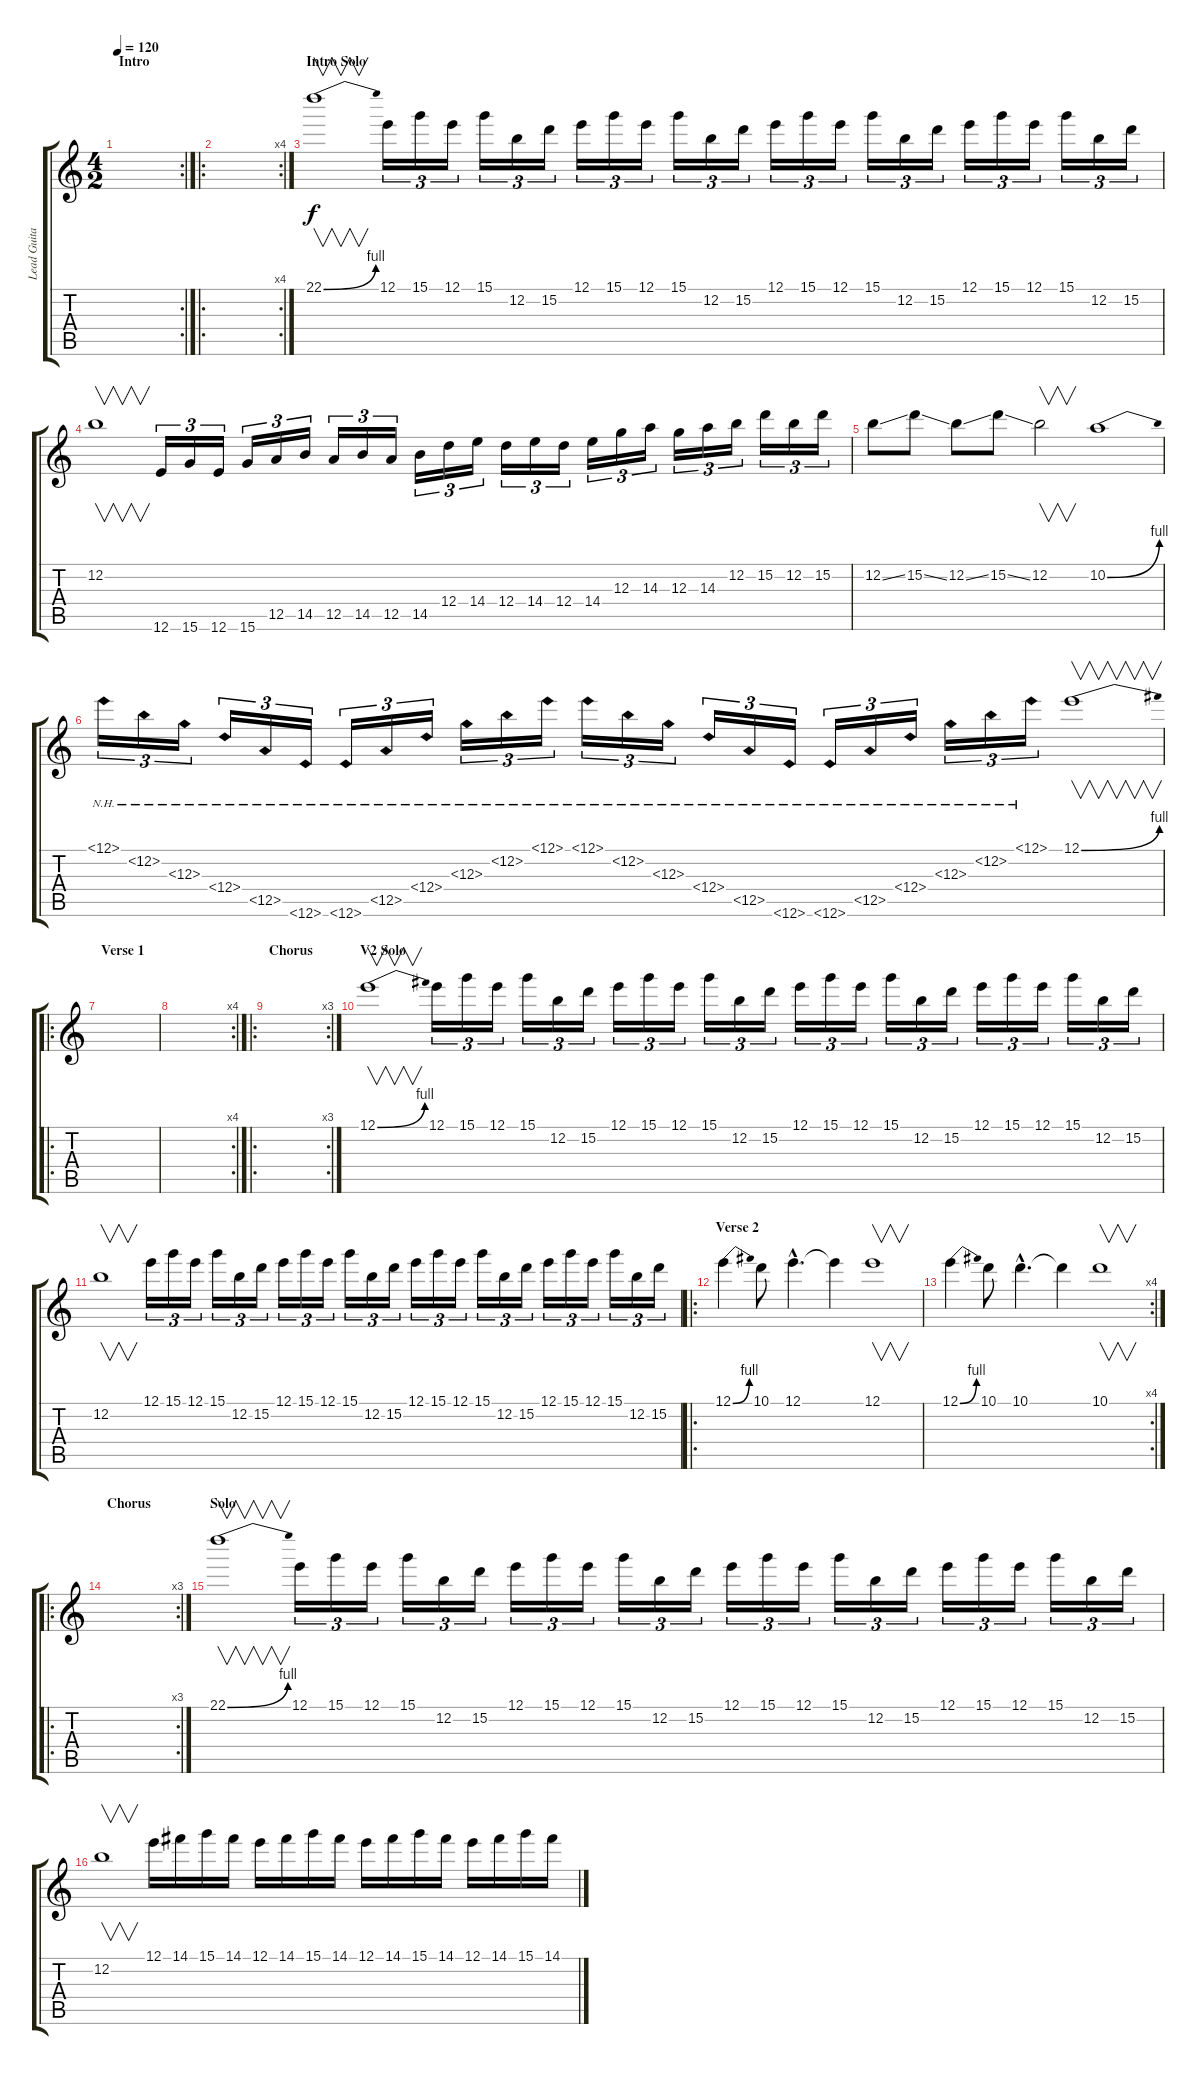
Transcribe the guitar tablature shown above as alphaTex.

\track ("Lead Guitar" "Lead Guita") {instrument distortionguitar}
\staff {score tabs}
\tuning (E4 B3 G3 D3 A2 E2) {hide}
\rc 2
\ts (4 2)
\section ("" "Intro")
\tempo 120
\clef g2
\ks c
|
\ro
\rc 4
|
\section ("" "Intro Solo")
22.1{be (bend 0 0 60 4)}.1{v} 12.1.16{tu (3 2)} 15.1.16{tu (3 2)} 12.1.16{tu (3 2)} 15.1.16{tu (3 2)} 12.2.16{tu (3 2)} 15.2.16{tu (3 2)} 12.1.16{tu (3 2)} 15.1.16{tu (3 2)} 12.1.16{tu (3 2)} 15.1.16{tu (3 2)} 12.2.16{tu (3 2)} 15.2.16{tu (3 2)} 12.1.16{tu (3 2)} 15.1.16{tu (3 2)} 12.1.16{tu (3 2)} 15.1.16{tu (3 2)} 12.2.16{tu (3 2)} 15.2.16{tu (3 2)} 12.1.16{tu (3 2)} 15.1.16{tu (3 2)} 12.1.16{tu (3 2)} 15.1.16{tu (3 2)} 12.2.16{tu (3 2)} 15.2.16{tu (3 2)} |
12.2.1{v} 12.6.16{tu (3 2)} 15.6.16{tu (3 2)} 12.6.16{tu (3 2)} 15.6.16{tu (3 2)} 12.5.16{tu (3 2)} 14.5.16{tu (3 2)} 12.5.16{tu (3 2)} 14.5.16{tu (3 2)} 12.5.16{tu (3 2)} 14.5.16{tu (3 2)} 12.4.16{tu (3 2)} 14.4.16{tu (3 2)} 12.4.16{tu (3 2)} 14.4.16{tu (3 2)} 12.4.16{tu (3 2)} 14.4.16{tu (3 2)} 12.3.16{tu (3 2)} 14.3.16{tu (3 2)} 12.3.16{tu (3 2)} 14.3.16{tu (3 2)} 12.2.16{tu (3 2)} 15.2.16{tu (3 2)} 12.2.16{tu (3 2)} 15.2.16{tu (3 2)} |
12.2{ss}.8 15.2{ss}.8 12.2{ss}.8 15.2{ss}.8 12.2.2{v} 10.2{be (bend 0 0 60 4)}.1 |
12.1{nh}.16{tu (3 2)} 12.2{nh}.16{tu (3 2)} 12.3{nh}.16{tu (3 2)} 12.4{nh}.16{tu (3 2)} 12.5{nh}.16{tu (3 2)} 12.6{nh}.16{tu (3 2)} 12.6{nh}.16{tu (3 2)} 12.5{nh}.16{tu (3 2)} 12.4{nh}.16{tu (3 2)} 12.3{nh}.16{tu (3 2)} 12.2{nh}.16{tu (3 2)} 12.1{nh}.16{tu (3 2)} 12.1{nh}.16{tu (3 2)} 12.2{nh}.16{tu (3 2)} 12.3{nh}.16{tu (3 2)} 12.4{nh}.16{tu (3 2)} 12.5{nh}.16{tu (3 2)} 12.6{nh}.16{tu (3 2)} 12.6{nh}.16{tu (3 2)} 12.5{nh}.16{tu (3 2)} 12.4{nh}.16{tu (3 2)} 12.3{nh}.16{tu (3 2)} 12.2{nh}.16{tu (3 2)} 12.1{nh}.16{tu (3 2)} 12.1{be (bend 0 0 60 4)}.1{v} |
\ro
\section ("" "Verse 1")
|
\rc 4
|
\ro
\rc 3
\section ("" "Chorus")
|
\section ("" "V2 Solo")
12.1{be (bend 0 0 60 4)}.1{v} 12.1.16{tu (3 2)} 15.1.16{tu (3 2)} 12.1.16{tu (3 2)} 15.1.16{tu (3 2)} 12.2.16{tu (3 2)} 15.2.16{tu (3 2)} 12.1.16{tu (3 2)} 15.1.16{tu (3 2)} 12.1.16{tu (3 2)} 15.1.16{tu (3 2)} 12.2.16{tu (3 2)} 15.2.16{tu (3 2)} 12.1.16{tu (3 2)} 15.1.16{tu (3 2)} 12.1.16{tu (3 2)} 15.1.16{tu (3 2)} 12.2.16{tu (3 2)} 15.2.16{tu (3 2)} 12.1.16{tu (3 2)} 15.1.16{tu (3 2)} 12.1.16{tu (3 2)} 15.1.16{tu (3 2)} 12.2.16{tu (3 2)} 15.2.16{tu (3 2)} |
12.2.1{v} 12.1.16{tu (3 2)} 15.1.16{tu (3 2)} 12.1.16{tu (3 2)} 15.1.16{tu (3 2)} 12.2.16{tu (3 2)} 15.2.16{tu (3 2)} 12.1.16{tu (3 2)} 15.1.16{tu (3 2)} 12.1.16{tu (3 2)} 15.1.16{tu (3 2)} 12.2.16{tu (3 2)} 15.2.16{tu (3 2)} 12.1.16{tu (3 2)} 15.1.16{tu (3 2)} 12.1.16{tu (3 2)} 15.1.16{tu (3 2)} 12.2.16{tu (3 2)} 15.2.16{tu (3 2)} 12.1.16{tu (3 2)} 15.1.16{tu (3 2)} 12.1.16{tu (3 2)} 15.1.16{tu (3 2)} 12.2.16{tu (3 2)} 15.2.16{tu (3 2)} |
\ro
\section ("" "Verse 2")
12.1{be (bend 0 0 60 4)}.4 10.1.8 12.1{hac}.4{d} 12.1{t}.4 12.1.1{v} |
\rc 4
12.1{be (bend 0 0 60 4)}.4 10.1.8 10.1{hac}.4{d} 10.1{t}.4 10.1.1{v} |
\ro
\rc 3
\section ("" "Chorus")
|
\section ("" "Solo")
22.1{be (bend 0 0 60 4)}.1{v} 12.1.16{tu (3 2)} 15.1.16{tu (3 2)} 12.1.16{tu (3 2)} 15.1.16{tu (3 2)} 12.2.16{tu (3 2)} 15.2.16{tu (3 2)} 12.1.16{tu (3 2)} 15.1.16{tu (3 2)} 12.1.16{tu (3 2)} 15.1.16{tu (3 2)} 12.2.16{tu (3 2)} 15.2.16{tu (3 2)} 12.1.16{tu (3 2)} 15.1.16{tu (3 2)} 12.1.16{tu (3 2)} 15.1.16{tu (3 2)} 12.2.16{tu (3 2)} 15.2.16{tu (3 2)} 12.1.16{tu (3 2)} 15.1.16{tu (3 2)} 12.1.16{tu (3 2)} 15.1.16{tu (3 2)} 12.2.16{tu (3 2)} 15.2.16{tu (3 2)} |
12.2.1{v} 12.1.16 14.1.16 15.1.16 14.1.16 12.1.16 14.1.16 15.1.16 14.1.16 12.1.16 14.1.16 15.1.16 14.1.16 12.1.16 14.1.16 15.1.16 14.1.16
